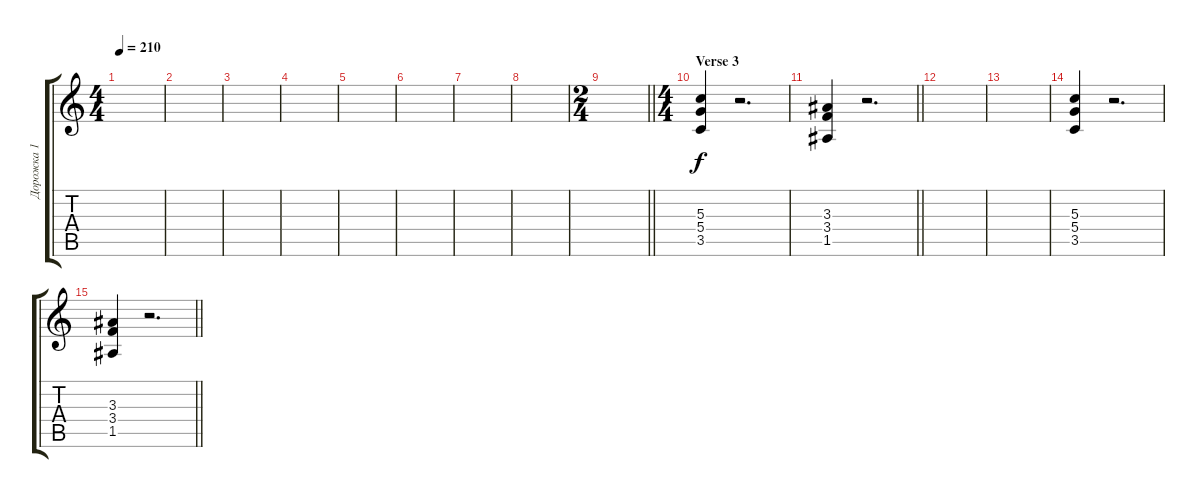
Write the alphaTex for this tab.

\track ("Дорожка 1" "Дорожка 1") {instrument distortionguitar}
\staff {score tabs}
\tuning (E4 B3 G3 D3 A2 D2) {hide}
\ts (4 4)
\tempo 210
\clef g2
\ks c
|
|
|
|
|
|
|
|
\ts (2 4)
\barLineRight lightlight
|
\ts (4 4)
\section ("" "Verse 3")
(5.3 5.4 3.5).4 r.2{d} |
\barLineRight lightlight
(3.3 3.4 1.5).4 r.2{d} |
|
|
(5.3 5.4 3.5).4 r.2{d} |
\barLineRight lightlight
(3.3 3.4 1.5).4 r.2{d}
